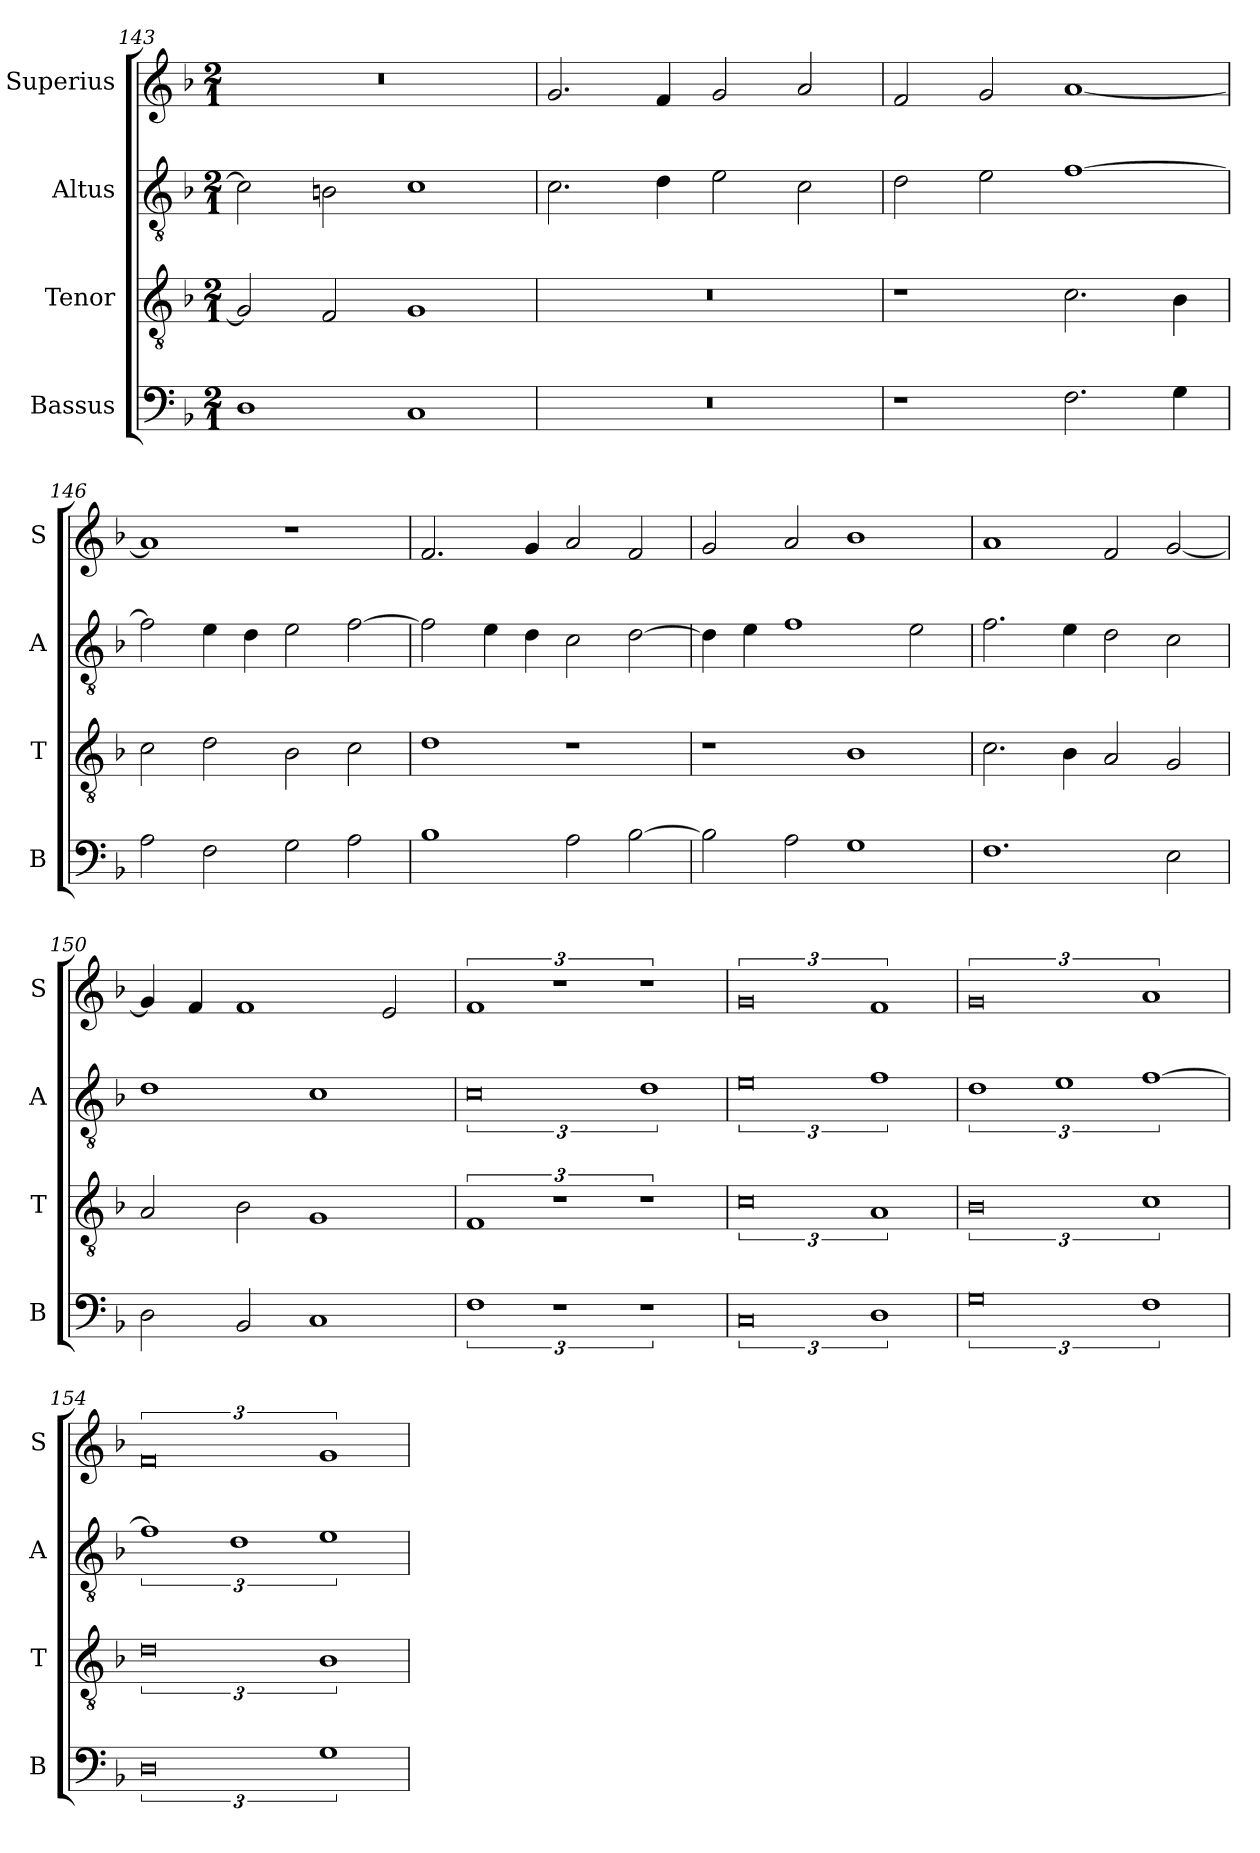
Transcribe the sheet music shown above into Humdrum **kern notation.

**kern	**kern	**kern	**kern
*part4	*part3	*part2	*part1
*staff4	*staff3	*staff2	*staff1
*I"Bassus	*I"Tenor	*I"Altus	*I"Superius
*I'B	*I'T	*I'A	*I'S
*clefF4	*clefGv2	*clefGv2	*clefG2
*k[b-]	*k[b-]	*k[b-]	*k[b-]
*F:	*F:	*F:	*F:
*M2/1	*M2/1	*M2/1	*M2/1
=143	=143	=143	=143
1D	2G]	2c]	0r
.	2F	2Bn	.
1C	1G	1c	.
=144	=144	=144	=144
0r	0r	2.c	2.g
.	.	4d	4f
.	.	2e	2g
.	.	2c	2a
=145	=145	=145	=145
1r	1r	2d	2f
.	.	2e	2g
2.F	2.c	[1f	[1a
4G	4B-	.	.
=146	=146	=146	=146
2A	2c	2f]	1a]
2F	2d	4e	.
.	.	4d	.
2G	2B-	2e	1r
2A	2c	[2f	.
=147	=147	=147	=147
1B-	1d	2f]	2.f
.	.	4e	.
.	.	4d	4g
2A	1r	2c	2a
[2B-	.	[2d	2f
=148	=148	=148	=148
2B-]	1r	4d]	2g
.	.	4e	.
2A	.	1f	2a
1G	1B-	.	1b-
.	.	2e	.
=149	=149	=149	=149
1.F	2.c	2.f	1a
.	4B-	4e	.
.	2A	2d	2f
2E	2G	2c	[2g
=150	=150	=150	=150
2D	2A	1d	4g]
.	.	.	4f
2BB-	2B-	.	1f
1C	1G	1c	.
.	.	.	2e
=151	=151	=151	=151
3%2F	3%2F	3%4c	3%2f
3%2r	3%2r	.	3%2r
3%2r	3%2r	3%2d	3%2r
=152	=152	=152	=152
3%4C	3%4c	3%4e	3%4g
3%2D	3%2A	3%2f	3%2f
=153	=153	=153	=153
3%4G	3%4B-	3%2d	3%4g
.	.	3%2e	.
3%2F	3%2c	[3%2f	3%2a
=154	=154	=154	=154
3%4D	3%4d	3%2f]	3%4f
.	.	3%2d	.
3%2G	3%2B-	3%2e	3%2g
=	=	=	=
*-	*-	*-	*-
